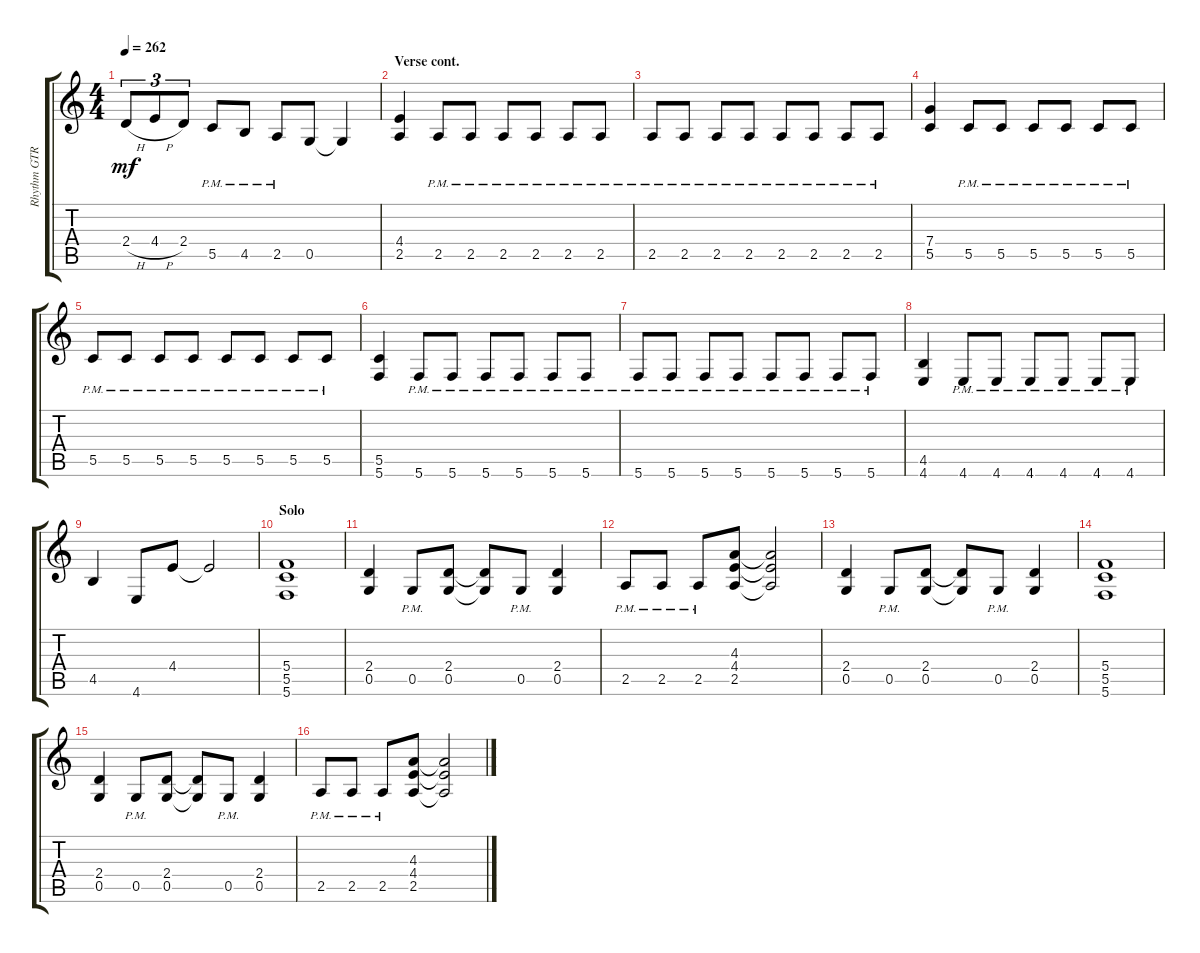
\track ("Rhythm GTR 2" "Rhythm GTR") {instrument distortionguitar}
\staff {score tabs}
\tuning (D4 A3 F3 C3 G2 C2) {hide}
\ts (4 4)
\tempo 262
\clef g2
\ks aminor
2.4{h}.8{tu (3 2) dy mf} 4.4{h}.8{tu (3 2)} 2.4.8{tu (3 2)} 5.5{pm}.8 4.5{pm}.8 2.5{pm}.8 0.5.8 0.5{t}.4 |
\section ("" "Verse cont.")
(4.4 2.5).4 2.5{pm}.8 2.5{pm}.8 2.5{pm}.8 2.5{pm}.8 2.5{pm}.8 2.5{pm}.8 |
2.5{pm}.8 2.5{pm}.8 2.5{pm}.8 2.5{pm}.8 2.5{pm}.8 2.5{pm}.8 2.5{pm}.8 2.5{pm}.8 |
(7.4 5.5).4 5.5{pm}.8 5.5{pm}.8 5.5{pm}.8 5.5{pm}.8 5.5{pm}.8 5.5{pm}.8 |
5.5{pm}.8 5.5{pm}.8 5.5{pm}.8 5.5{pm}.8 5.5{pm}.8 5.5{pm}.8 5.5{pm}.8 5.5{pm}.8 |
(5.5 5.6).4 5.6{pm}.8 5.6{pm}.8 5.6{pm}.8 5.6{pm}.8 5.6{pm}.8 5.6{pm}.8 |
5.6{pm}.8 5.6{pm}.8 5.6{pm}.8 5.6{pm}.8 5.6{pm}.8 5.6{pm}.8 5.6{pm}.8 5.6{pm}.8 |
(4.5 4.6).4 4.6{pm}.8 4.6{pm}.8 4.6{pm}.8 4.6{pm}.8 4.6{pm}.8 4.6{pm}.8 |
4.5.4 4.6.8 4.4.8 4.4{t}.2 |
\section ("" "Solo")
(5.4 5.5 5.6).1 |
(2.4 0.5).4 0.5{pm}.8 (2.4 0.5).8 (2.4{t} 0.5{t}).8 0.5{pm}.8 (2.4 0.5).4 |
2.5{pm}.8 2.5{pm}.8 2.5{pm}.8 (4.3 4.4 2.5).8 (4.3{t} 4.4{t} 2.5{t}).2 |
(2.4 0.5).4 0.5{pm}.8 (2.4 0.5).8 (2.4{t} 0.5{t}).8 0.5{pm}.8 (2.4 0.5).4 |
(5.4 5.5 5.6).1 |
(2.4 0.5).4 0.5{pm}.8 (2.4 0.5).8 (2.4{t} 0.5{t}).8 0.5{pm}.8 (2.4 0.5).4 |
2.5{pm}.8 2.5{pm}.8 2.5{pm}.8 (4.3 4.4 2.5).8 (4.3{t} 4.4{t} 2.5{t}).2
